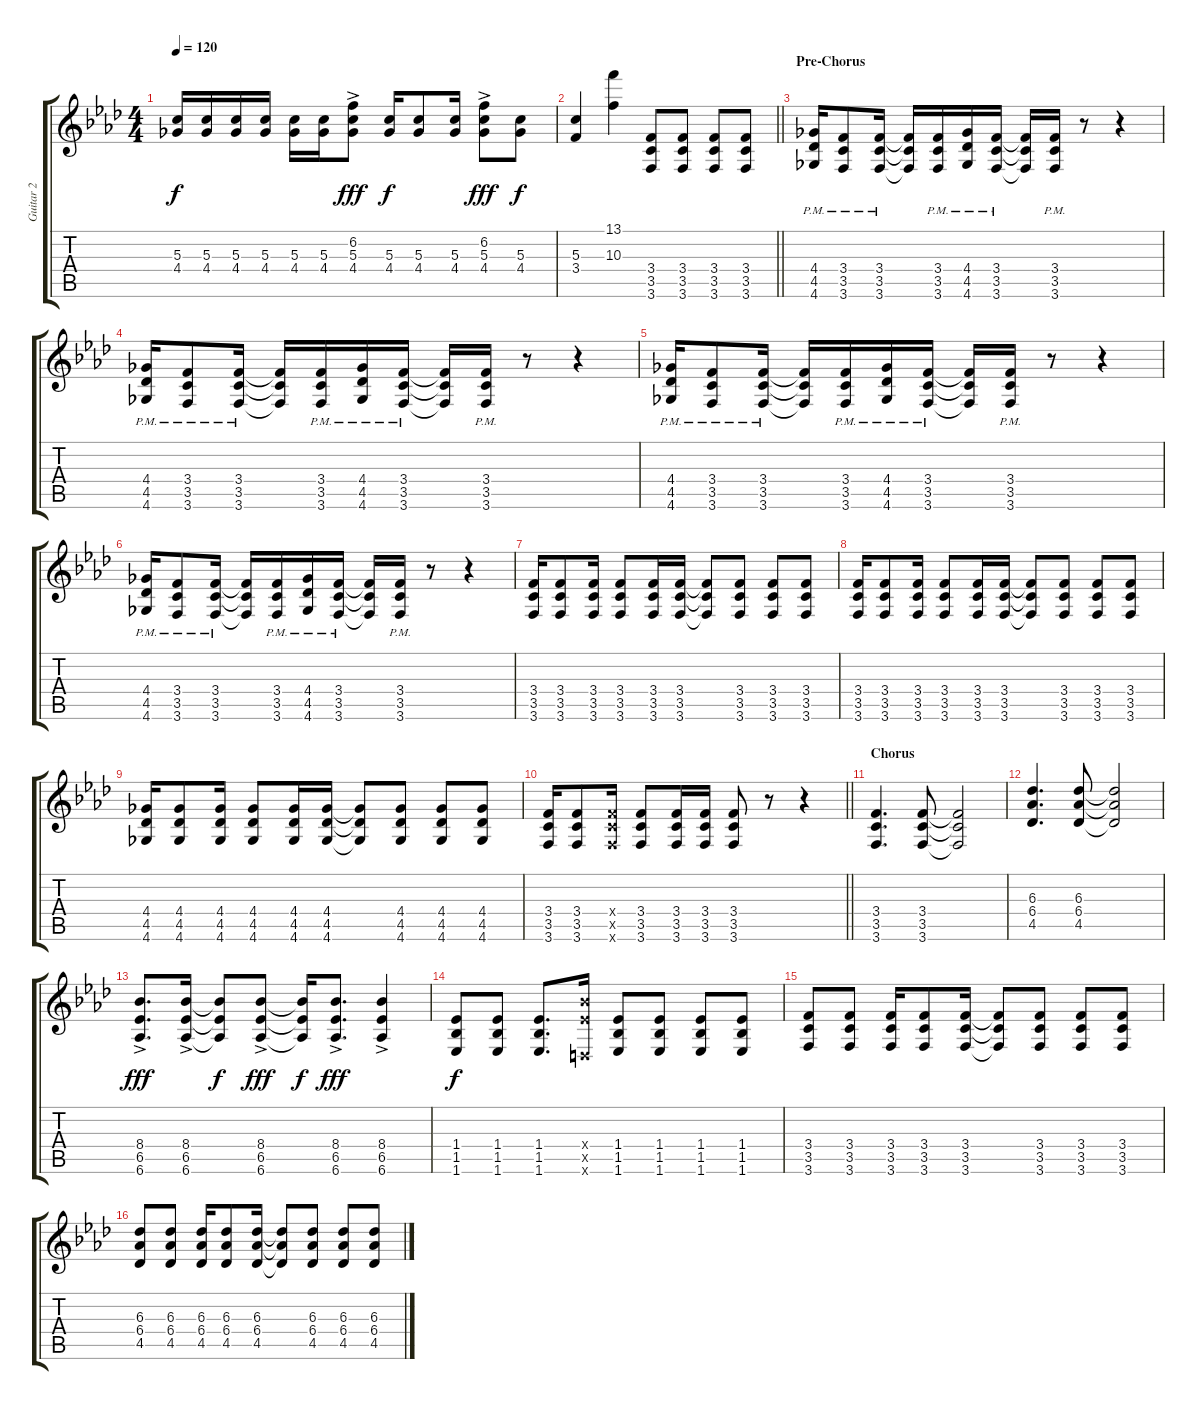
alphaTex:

\track ("Guitar 2" "Guitar 2") {instrument distortionguitar}
\staff {score tabs}
\tuning (E4 B3 G3 D3 A2 D2) {hide}
\ts (4 4)
\tempo 120
\clef g2
\ks fminor
(5.3 4.4).16{dy f} (5.3 4.4).16 (5.3 4.4).16 (5.3 4.4).16 (5.3 4.4).16 (5.3 4.4).16 (6.2{ac} 5.3{ac} 4.4{ac}).8{dy fff} (5.3 4.4).16{dy f} (5.3 4.4).8 (5.3 4.4).16 (6.2{ac} 5.3{ac} 4.4{ac}).8{dy fff} (5.3 4.4).8{dy f} |
\barLineRight lightlight
(5.3 3.4).4 (13.1 10.3).4 (3.4 3.5 3.6).8 (3.4 3.5 3.6).8 (3.4 3.5 3.6).8 (3.4 3.5 3.6).8 |
\section ("" "Pre-Chorus")
(4.4{pm} 4.5{pm} 4.6{pm}).16{volume 15 instrument electricguitarmuted} (3.4{pm} 3.5{pm} 3.6{pm}).8 (3.4{pm} 3.5{pm} 3.6{pm}).16 (3.4{t} 3.5{t} 3.6{t}).16 (3.4{pm} 3.5{pm} 3.6{pm}).16 (4.4{pm} 4.5{pm} 4.6{pm}).16 (3.4{pm} 3.5{pm} 3.6{pm}).16 (3.4{t} 3.5{t} 3.6{t}).16 (3.4{pm} 3.5{pm} 3.6{pm}).16 r.8 r.4 |
(4.4{pm} 4.5{pm} 4.6{pm}).16 (3.4{pm} 3.5{pm} 3.6{pm}).8 (3.4{pm} 3.5{pm} 3.6{pm}).16 (3.4{t} 3.5{t} 3.6{t}).16 (3.4{pm} 3.5{pm} 3.6{pm}).16 (4.4{pm} 4.5{pm} 4.6{pm}).16 (3.4{pm} 3.5{pm} 3.6{pm}).16 (3.4{t} 3.5{t} 3.6{t}).16 (3.4{pm} 3.5{pm} 3.6{pm}).16 r.8 r.4 |
(4.4{pm} 4.5{pm} 4.6{pm}).16 (3.4{pm} 3.5{pm} 3.6{pm}).8 (3.4{pm} 3.5{pm} 3.6{pm}).16 (3.4{t} 3.5{t} 3.6{t}).16 (3.4{pm} 3.5{pm} 3.6{pm}).16 (4.4{pm} 4.5{pm} 4.6{pm}).16 (3.4{pm} 3.5{pm} 3.6{pm}).16 (3.4{t} 3.5{t} 3.6{t}).16 (3.4{pm} 3.5{pm} 3.6{pm}).16 r.8 r.4 |
(4.4{pm} 4.5{pm} 4.6{pm}).16 (3.4{pm} 3.5{pm} 3.6{pm}).8 (3.4{pm} 3.5{pm} 3.6{pm}).16 (3.4{t} 3.5{t} 3.6{t}).16 (3.4{pm} 3.5{pm} 3.6{pm}).16 (4.4{pm} 4.5{pm} 4.6{pm}).16 (3.4{pm} 3.5{pm} 3.6{pm}).16 (3.4{t} 3.5{t} 3.6{t}).16 (3.4{pm} 3.5{pm} 3.6{pm}).16 r.8 r.4 |
(3.4 3.5 3.6).16{instrument distortionguitar} (3.4 3.5 3.6).8 (3.4 3.5 3.6).16 (3.4 3.5 3.6).8 (3.4 3.5 3.6).16 (3.4 3.5 3.6).16 (3.4{t} 3.5{t} 3.6{t}).8 (3.4 3.5 3.6).8 (3.4 3.5 3.6).8 (3.4 3.5 3.6).8 |
(3.4 3.5 3.6).16 (3.4 3.5 3.6).8 (3.4 3.5 3.6).16 (3.4 3.5 3.6).8 (3.4 3.5 3.6).16 (3.4 3.5 3.6).16 (3.4{t} 3.5{t} 3.6{t}).8 (3.4 3.5 3.6).8 (3.4 3.5 3.6).8 (3.4 3.5 3.6).8 |
(4.4 4.5 4.6).16 (4.4 4.5 4.6).8 (4.4 4.5 4.6).16 (4.4 4.5 4.6).8 (4.4 4.5 4.6).16 (4.4 4.5 4.6).16 (4.4{t} 4.5{t} 4.6{t}).8 (4.4 4.5 4.6).8 (4.4 4.5 4.6).8 (4.4 4.5 4.6).8 |
\barLineRight lightlight
(3.4 3.5 3.6).16 (3.4 3.5 3.6).8 (3.4{x} 3.5{x} 3.6{x}).16 (3.4 3.5 3.6).8 (3.4 3.5 3.6).16 (3.4 3.5 3.6).16 (3.4 3.5 3.6).8 r.8 r.4 |
\section ("" "Chorus")
(3.4 3.5 3.6).4{d} (3.4 3.5 3.6).8 (3.4{t} 3.5{t} 3.6{t}).2 |
(6.3 6.4 4.5).4{d} (6.3 6.4 4.5).8 (6.3{t} 6.4{t} 4.5{t}).2 |
(8.4{ac} 6.5{ac} 6.6{ac}).8{d dy fff} (8.4{ac} 6.5{ac} 6.6{ac}).16 (8.4{t} 6.5{t} 6.6{t}).8{dy f} (8.4{ac} 6.5{ac} 6.6{ac}).8{dy fff} (8.4{t} 6.5{t} 6.6{t}).16{dy f} (8.4{ac} 6.5{ac} 6.6{ac}).8{d dy fff} (8.4{ac} 6.5{ac} 6.6{ac}).4 |
(1.4 1.5 1.6).8{dy f} (1.4 1.5 1.6).8 (1.4 1.5 1.6).8{d} (8.4{x} 6.5{x} 0.6{x}).16 (1.4 1.5 1.6).8 (1.4 1.5 1.6).8 (1.4 1.5 1.6).8 (1.4 1.5 1.6).8 |
(3.4 3.5 3.6).8 (3.4 3.5 3.6).8 (3.4 3.5 3.6).16 (3.4 3.5 3.6).8 (3.4 3.5 3.6).16 (3.4{t} 3.5{t} 3.6{t}).8 (3.4 3.5 3.6).8 (3.4 3.5 3.6).8 (3.4 3.5 3.6).8 |
(6.3 6.4 4.5).8 (6.3 6.4 4.5).8 (6.3 6.4 4.5).16 (6.3 6.4 4.5).8 (6.3 6.4 4.5).16 (6.3{t} 6.4{t} 4.5{t}).8 (6.3 6.4 4.5).8 (6.3 6.4 4.5).8 (6.3 6.4 4.5).8
